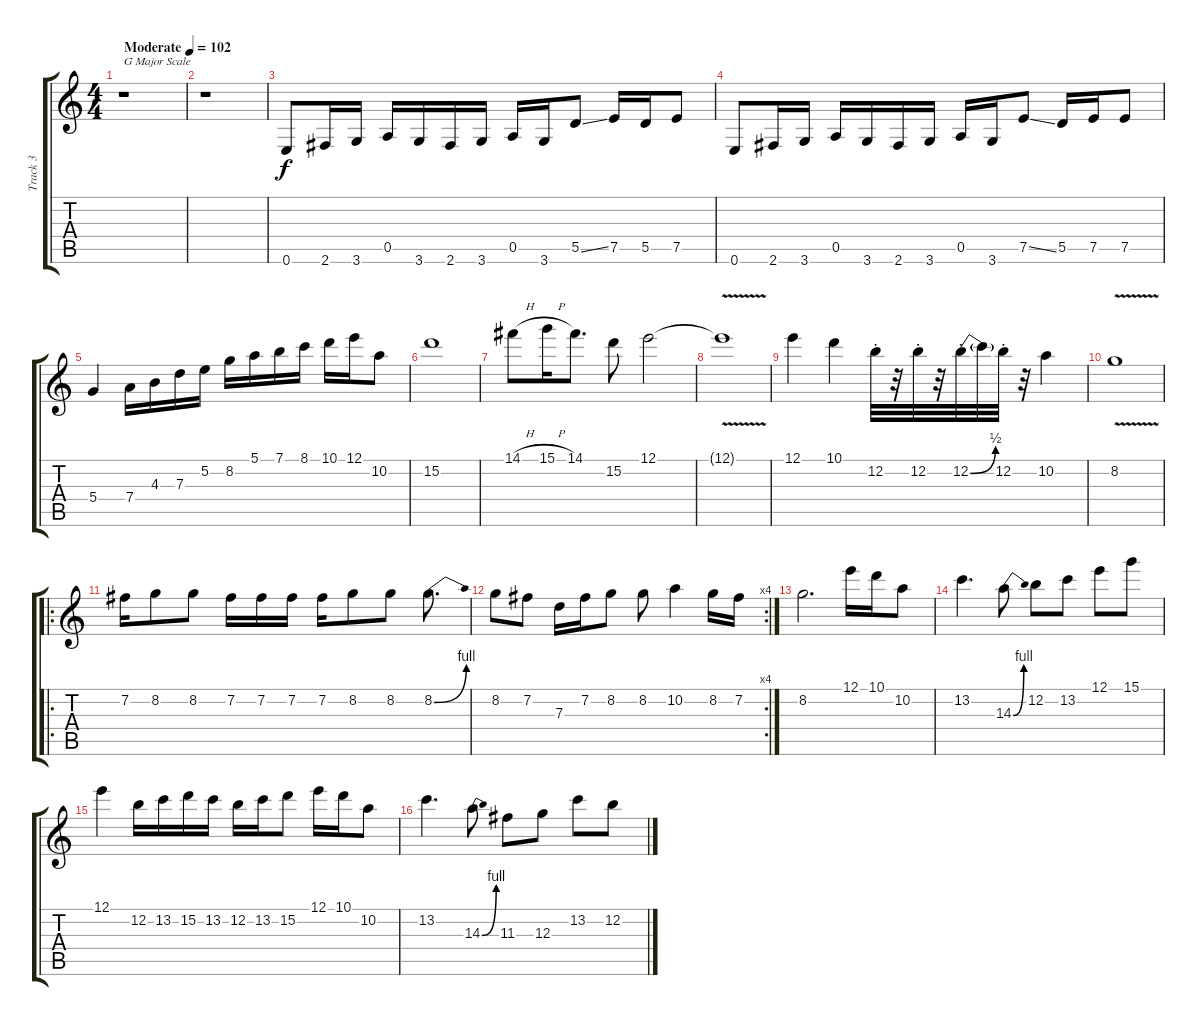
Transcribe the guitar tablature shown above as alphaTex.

\track ("Track 3" "Track 3") {instrument overdrivenguitar}
\staff {score tabs}
\tuning (E4 B3 G3 D3 A2 E2) {hide}
\ts (4 4)
\tempo (102 "Moderate")
\clef g2
\ks c
r.1{txt "G Major Scale" dy f instrument overdrivenguitar} |
r.1 |
0.6.8 2.6.16 3.6.16 0.5.16 3.6.16 2.6.16 3.6.16 0.5.16 3.6.16 5.5{ss}.8 7.5.16 5.5.16 7.5.8 |
0.6.8 2.6.16 3.6.16 0.5.16 3.6.16 2.6.16 3.6.16 0.5.16 3.6.16 7.5{ss}.8 5.5.16 7.5.16 7.5.8 |
5.4.4 7.4.16 4.3.16 7.3.16 5.2.16 8.2.16 5.1.16 7.1.16 8.1.16 10.1.16 12.1.16 10.2.8 |
15.2.1 |
14.1{h}.8 15.1{h}.16 14.1.8{d} 15.2.8 12.1.2 |
12.1{v t}.1 |
12.1.4 10.1.4 12.2{st}.32 r.32 12.2{st}.32 r.32 12.2{be (bend 0 0 60 2) st}.32 12.2{t}.32 12.2{st}.32 r.32 10.2.4 |
8.2{v}.1 |
\ro
7.2.16 8.2.8 8.2.8 7.2.16 7.2.16 7.2.16 7.2.16 8.2.8 8.2.8 8.2{be (bend 0 0 60 4)}.8{d} |
\rc 4
8.2.8 7.2.8 7.3.16 7.2.16 8.2.8 8.2.8 10.2.4 8.2.16 7.2.16 |
8.2.2{d} 12.1.16 10.1.16 10.2.8 |
13.2.4{d} 14.3{be (bend 0 0 60 4)}.8 12.2.8 13.2.8 12.1.8 15.1.8 |
12.1.4 12.2.16 13.2.16 15.2.16 13.2.16 12.2.16 13.2.16 15.2.8 12.1.16 10.1.16 10.2.8 |
13.2.4{d} 14.3{be (bend 0 0 60 4)}.8 11.3.8 12.3.8 13.2.8 12.2.8
